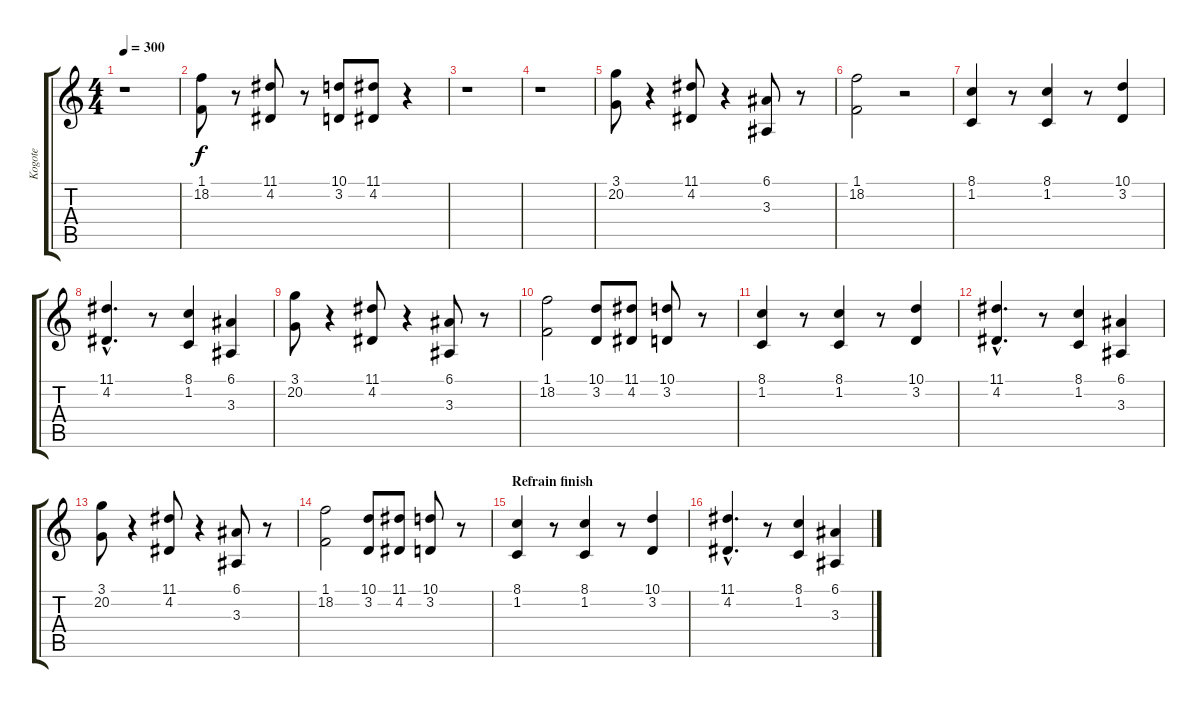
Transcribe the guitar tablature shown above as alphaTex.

\track ("Kogote" "Kogote") {instrument brasssection}
\staff {score tabs}
\tuning (E4 B3 G3 D3 A2 E2) {hide}
\ts (4 4)
\tempo 300
\clef g2
\ks c
r.1{dy f} |
(1.1 18.2).8 r.8 (11.1 4.2).8 r.8 (10.1 3.2).8 (11.1 4.2).8 r.4 |
r.1 |
r.1 |
(3.1 20.2).8 r.4 (11.1 4.2).8 r.4 (6.1 3.3).8 r.8 |
(1.1 18.2).2 r.2 |
(8.1 1.2).4 r.8 (8.1 1.2).4 r.8 (10.1 3.2).4 |
(11.1{hac} 4.2{hac}).4{d} r.8 (8.1 1.2).4 (6.1 3.3).4 |
(3.1 20.2).8 r.4 (11.1 4.2).8 r.4 (6.1 3.3).8 r.8 |
(1.1 18.2).2 (10.1 3.2).8 (11.1 4.2).8 (10.1 3.2).8 r.8 |
(8.1 1.2).4 r.8 (8.1 1.2).4 r.8 (10.1 3.2).4 |
(11.1{hac} 4.2{hac}).4{d} r.8 (8.1 1.2).4 (6.1 3.3).4 |
(3.1 20.2).8 r.4 (11.1 4.2).8 r.4 (6.1 3.3).8 r.8 |
(1.1 18.2).2 (10.1 3.2).8 (11.1 4.2).8 (10.1 3.2).8 r.8 |
\section ("" "Refrain finish")
(8.1 1.2).4 r.8 (8.1 1.2).4 r.8 (10.1 3.2).4 |
(11.1{hac} 4.2{hac}).4{d} r.8 (8.1 1.2).4 (6.1 3.3).4
